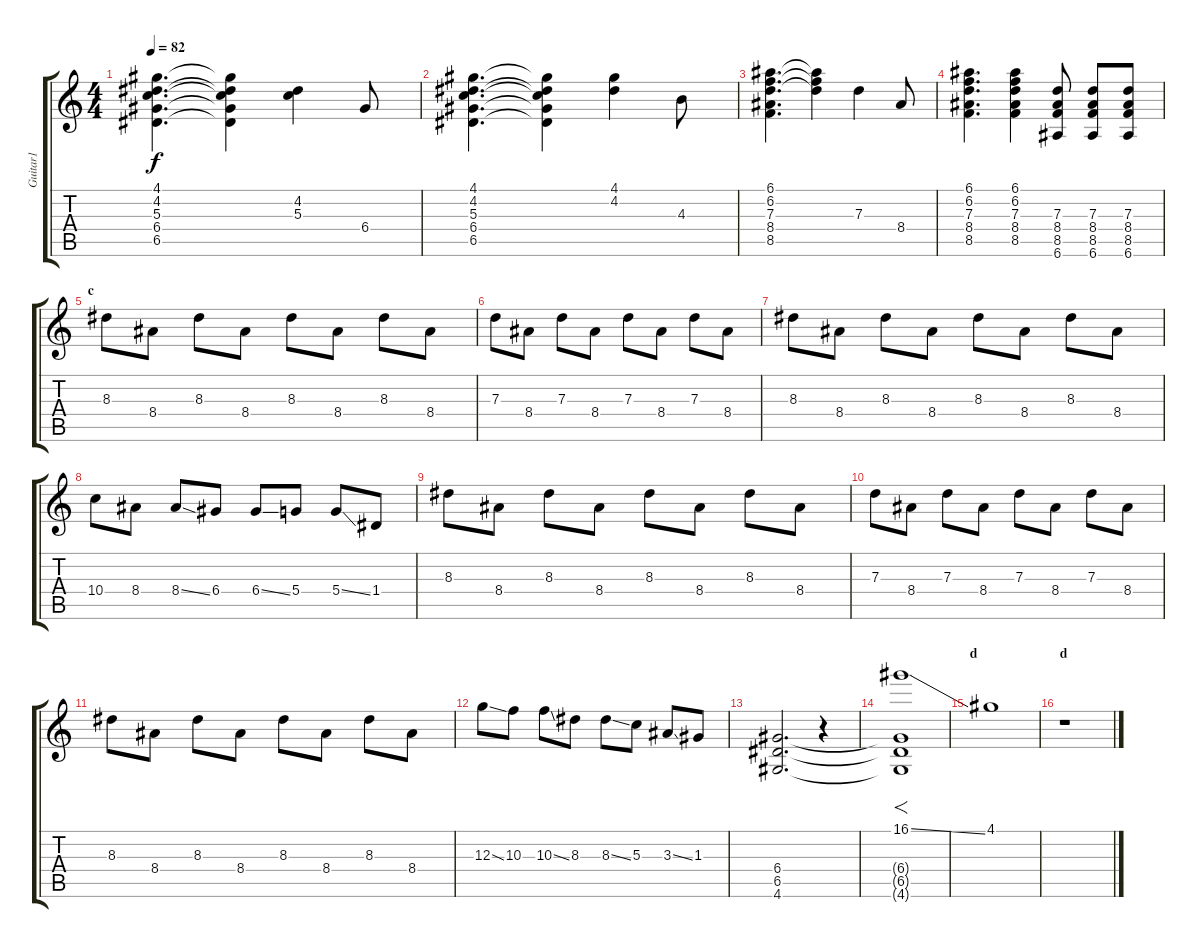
\track ("Guitar1" "Guitar1") {instrument electricguitarjazz}
\staff {score tabs}
\tuning (E4 B3 G3 D3 A2 E2) {hide}
\ts (4 4)
\tempo 82
\clef g2
\ks c
(4.1 4.2 5.3 6.4 6.5).4{d dy f} (4.1{t} 4.2{t} 5.3{t} 6.4{t} 6.5{t}).4 (4.2 5.3).4 6.4.8 |
(4.1 4.2 5.3 6.4 6.5).4{d} (4.1{t} 4.2{t} 5.3{t} 6.4{t} 6.5{t}).4 (4.1 4.2).4 4.3.8 |
(6.1 6.2 7.3 8.4 8.5).4{d} (6.1{t} 6.2{t} 7.3{t}).4 7.3.4 8.4.8 |
(6.1 6.2 7.3 8.4 8.5).4{d} (6.1 6.2 7.3 8.4 8.5).4 (7.3 8.4 8.5 6.6).8 (7.3 8.4 8.5 6.6).8 (7.3 8.4 8.5 6.6).8 |
\section ("" "c")
8.3.8 8.4.8 8.3.8 8.4.8 8.3.8 8.4.8 8.3.8 8.4.8 |
7.3.8 8.4.8 7.3.8 8.4.8 7.3.8 8.4.8 7.3.8 8.4.8 |
8.3.8 8.4.8 8.3.8 8.4.8 8.3.8 8.4.8 8.3.8 8.4.8 |
10.4.8 8.4.8 8.4{ss}.8 6.4.8 6.4{ss}.8 5.4.8 5.4{ss}.8 1.4.8 |
8.3.8 8.4.8 8.3.8 8.4.8 8.3.8 8.4.8 8.3.8 8.4.8 |
7.3.8 8.4.8 7.3.8 8.4.8 7.3.8 8.4.8 7.3.8 8.4.8 |
8.3.8 8.4.8 8.3.8 8.4.8 8.3.8 8.4.8 8.3.8 8.4.8 |
12.3{ss}.8 10.3.8 10.3{ss}.8 8.3.8 8.3{ss}.8 5.3.8 3.3{ss}.8 1.3.8 |
(6.4 6.5 4.6).2{d} r.4 |
(16.1{ss} 6.4{t} 6.5{t} 4.6{t}).1{f} |
\section ("" "d")
4.1.1 |
\section ("" "d")
r.1
